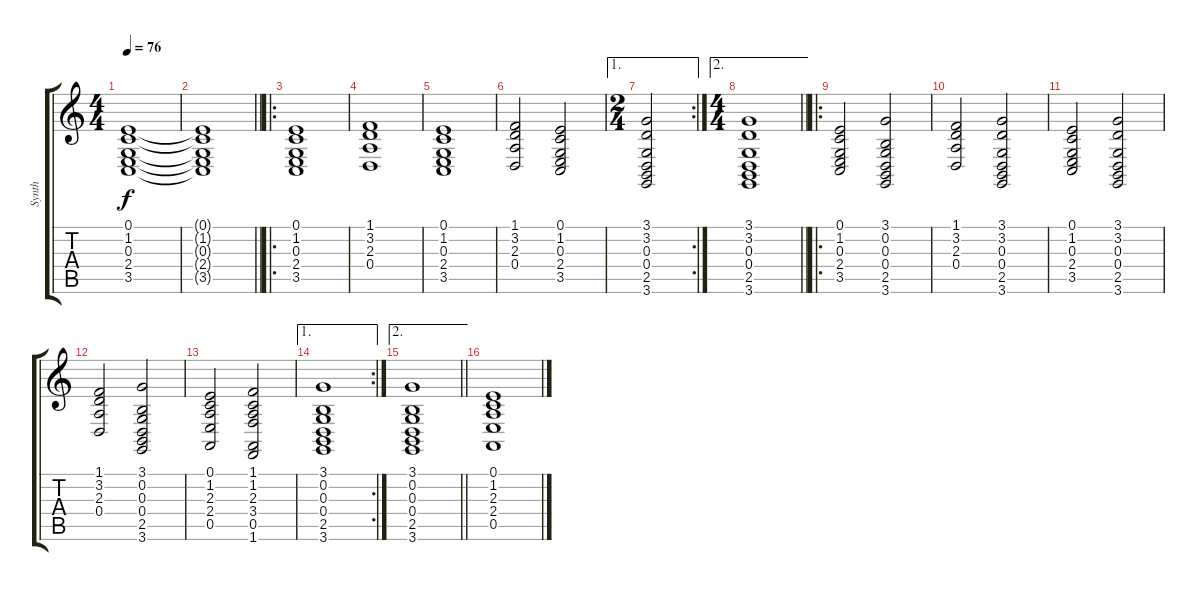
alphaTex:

\track ("Synth" "Synth") {instrument fx7echoes}
\staff {score tabs}
\tuning (E4 B3 G3 D3 A2 E2) {hide}
\ts (4 4)
\tempo 76
\clef g2
\ks c
(0.1 1.2 0.3 2.4 3.5).1{dy f} |
\barLineRight lightlight
(0.1{t} 1.2{t} 0.3{t} 2.4{t} 3.5{t}).1 |
\ro
(0.1 1.2 0.3 2.4 3.5).1 |
(1.1 3.2 2.3 0.4).1 |
(0.1 1.2 0.3 2.4 3.5).1 |
(1.1 3.2 2.3 0.4).2 (0.1 1.2 0.3 2.4 3.5).2 |
\ae 1
\rc 2
\ts (2 4)
(3.1 3.2 0.3 0.4 2.5 3.6).2 |
\ae 2
\ts (4 4)
\barLineRight lightlight
(3.1 3.2 0.3 0.4 2.5 3.6).1 |
\ro
(0.1 1.2 0.3 2.4 3.5).2 (3.1 0.2 0.3 0.4 2.5 3.6).2 |
(1.1 3.2 2.3 0.4).2 (3.1 3.2 0.3 0.4 2.5 3.6).2 |
(0.1 1.2 0.3 2.4 3.5).2 (3.1 3.2 0.3 0.4 2.5 3.6).2 |
(1.1 3.2 2.3 0.4).2 (3.1 0.2 0.3 0.4 2.5 3.6).2 |
(0.1 1.2 2.3 2.4 0.5).2 (1.1 1.2 2.3 3.4 0.5 1.6).2 |
\ae 1
\rc 2
(3.1 0.2 0.3 0.4 2.5 3.6).1 |
\ae 2
\barLineRight lightlight
(3.1 0.2 0.3 0.4 2.5 3.6).1 |
(0.1 1.2 2.3 2.4 0.5).1
